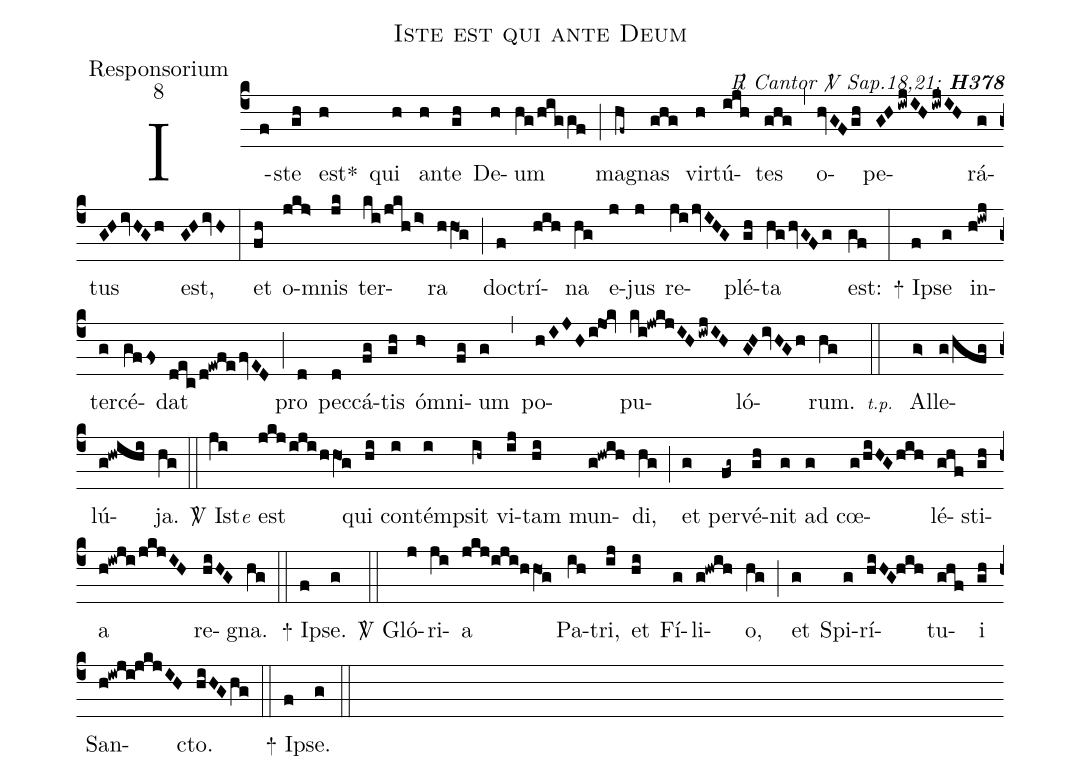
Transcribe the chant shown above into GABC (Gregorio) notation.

name:Iste est qui ante Deum;
office-part:Responsorium;
mode:8;
commentary:{\itshape\mdseries \Rbar\  Cantor \Vbar\  Sap.18,21;\/} {\bfseries H378};
%%
(c4) I(f)ste(gh) est<sp>*</sp>(h) qui(h) an(h)te(gh) De(h)um(hg/higgf) (;)
ma(hf~)gnas(ghg) vir(h)tú(ijh)tes(ghg) (,)
o(hvGFgh)pe(GHiwjIHiwjIH)rá(g)tus(GHivHGh) est,(GHivH) (:)
et(fh) o(jkj>)mnis(jk) ter(ki/jkh/i>)ra(hhO1g) (;)
do(f)ctrí(hih)na(hg) e(j)jus(j) re(ji/jvIHG)plé(gh)ta(hghvGFg) est:(gf) (:)
<sp>+</sp> I(f)pse(g) in(h!iwj)ter(g)cé(gfFs)dat(dec/d!ewfefvED) (;)
pro(d) pec(d)cá(fg)tis(gh) ó(h>)mni(fg)um(g) (,)
po(hI2J2H2i!jo1!kv)pu(ki!jwkjIHiwjIH)ló(GHivHGh)rum.(hg) (::)
<v>{\scriptsize\itshape t.p.\ }</v> Al(g>)le(g/hfg)lú(g!hwihi)ja.(hg) (::)
<sp>V/</sp> I(ji)st<e>e</e> est(jkj/iji/hhO1g) qui(hi) con(i)tém(i)psit(ih~) vi(ij)tam(hi) mun(g!hwih)di,(hg) (;)
et(g) per(fg~)vé(gh)nit(g) ad(g) cœ(g/hiHGhih)lé(ghf)sti(gh)a(h!iwji/jkjIH) re(hiHG)gna.(hg) (::)
<sp>+</sp> I(f)pse.(g) (::) %error in source
<sp>V/</sp> Gló(j)ri(ji)a(jkj/0iji/0hhO1g) Pa(ih)tri,(ij) et(hi) Fí(g)li(g@hwih)o,(hg) (;)
et(g) Spi(g)rí(hiHG@hih)tu(ghf)i(gh) San(h@iwji@jkjIH)cto.(hiHG/hg) (::)
<sp>+</sp> I(f)pse.(g) (::) %error in source
